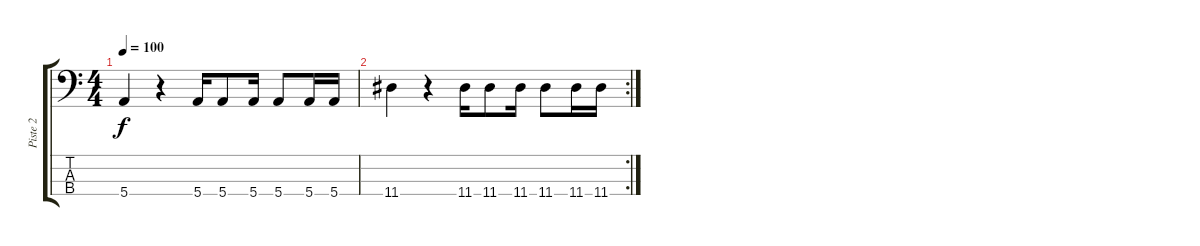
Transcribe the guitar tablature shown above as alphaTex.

\track ("Piste 2" "Piste 2") {instrument synthbass1}
\staff {score tabs}
\tuning (G2 D2 A1 E1) {hide}
\ts (4 4)
\tempo 100
\clef f4
\ks c
5.4.4{dy f} r.4 5.4.16 5.4.8 5.4.16 5.4.8 5.4.16 5.4.16 |
\rc 2
11.4.4 r.4 11.4.16 11.4.8 11.4.16 11.4.8 11.4.16 11.4.16
